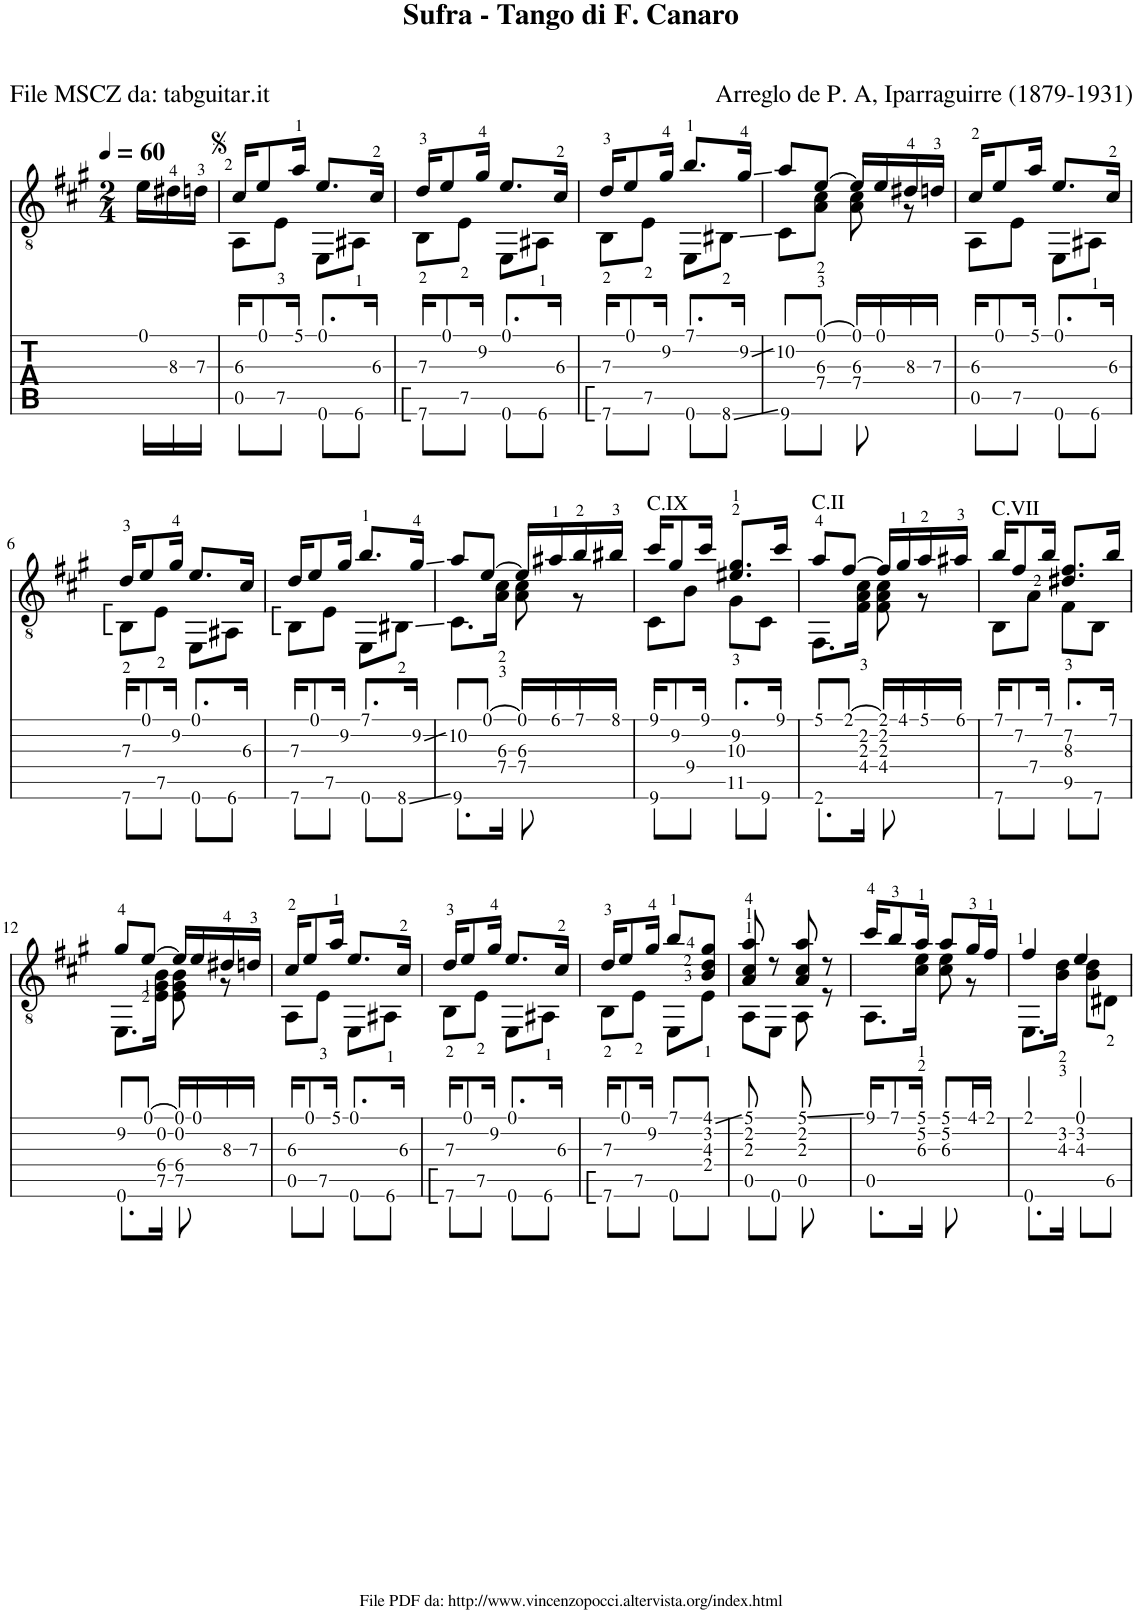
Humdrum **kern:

**kern	**kern
*part2	*part1
*staff2	*staff1
*I"Chitarra classica (Intavolatura)	*I"Guitar
*stria6	*
*	*clefGv2
*k[f#c#g#]	*k[f#c#g#]
*M2/4	*M2/4
*MM60	*MM60
=	=
16e\LL	16e\LL
16d#X\	16d#X\
16dn\JJ	16dn\JJ
=1	=1
*^	*^
16c#/KL	8AA\L	16c#/KL	8AA\L
8e/	.	8e/	.
.	8E\J	.	8E\J
16a/Jk	.	16a/Jk	.
8.e/L	8EE\L	8.e/L	8EE\L
.	8AA#X\J	.	8AA#X\J
16c#/Jk	.	16c#/Jk	.
=2	=2	=2	=2
16d/KL	8BB\L	16d/KL	8BB\L
8e/	.	8e/	.
.	8E\J	.	8E\J
16g#/Jk	.	16g#/Jk	.
8.e/L	8EE\L	8.e/L	8EE\L
.	8AA#X\J	.	8AA#X\J
16c#/Jk	.	16c#/Jk	.
=3	=3	=3	=3
16d/KL	8BB\L	16d/KL	8BB\L
8e/	.	8e/	.
.	8E\J	.	8E\J
16g#/Jk	.	16g#/Jk	.
8.b/L	8EE\L	8.b/L	8EE\L
.	8BB#X\J	.	8BB#X\J
16g#/Jk	.	16g#/Jk	.
=4	=4	=4	=4
8a/L	8C#\L	8a/L	8C#\L
[8e/J	8A\ 8c#\J	[8e/J	8A\ 8c#\J
16e/LL]	8A\ 8c#\	16e/LL]	8A\ 8c#\
16e/	.	16e/	.
16d#X/	8r	16d#X/	8r
16dn/JJ	.	16dn/JJ	.
=5	=5	=5	=5
16c#/KL	8AA\L	16c#/KL	8AA\L
8e/	.	8e/	.
.	8E\J	.	8E\J
16a/Jk	.	16a/Jk	.
8.e/L	8EE\L	8.e/L	8EE\L
.	8AA#X\J	.	8AA#X\J
16c#/Jk	.	16c#/Jk	.
!!LO:LB:g=z	!!
=6	=6	=6	=6
16d/KL	8BB\L	16d/KL	8BB\L
8e/	.	8e/	.
.	8E\J	.	8E\J
16g#/Jk	.	16g#/Jk	.
8.e/L	8EE\L	8.e/L	8EE\L
.	8AA#X\J	.	8AA#X\J
16c#/Jk	.	16c#/Jk	.
=7	=7	=7	=7
16d/KL	8BB\L	16d/KL	8BB\L
8e/	.	8e/	.
.	8E\J	.	8E\J
16g#/Jk	.	16g#/Jk	.
8.b/L	8EE\L	8.b/L	8EE\L
.	8BB#X\J	.	8BB#X\J
16g#/Jk	.	16g#/Jk	.
=8	=8	=8	=8
8a/L	8.C#\L	8a/L	8.C#\L
[8e/J	.	[8e/J	.
.	16A\ 16c#\Jk	.	16A\ 16c#\Jk
16e/LL]	8A\ 8c#\	16e/LL]	8A\ 8c#\
16a#X/	.	16a#X/	.
16b/	8r	16b/	8r
16b#X/JJ	.	16b#X/JJ	.
=9	=9	=9	=9
!	!	!LO:TX:a:t=C.IX	!
16cc#/KL	8C#\L	16cc#/KL	8C#\L
8g#/	.	8g#/	.
.	8B\J	.	8B\J
16cc#/Jk	.	16cc#/Jk	.
8.e#X/ 8.g#/L	8G#\L	8.e#X/ 8.g#/L	8G#\L
.	8C#\J	.	8C#\J
16cc#/Jk	.	16cc#/Jk	.
=10	=10	=10	=10
!	!	!LO:TX:a:t=C.II	!
8a/L	8.FF#\L	8a/L	8.FF#\L
[8f#/J	.	[8f#/J	.
.	16F#\ 16A\ 16c#\Jk	.	16F#\ 16A\ 16c#\Jk
16f#/LL]	8F#\ 8A\ 8c#\	16f#/LL]	8F#\ 8A\ 8c#\
16g#/	.	16g#/	.
16a/	8r	16a/	8r
16a#X/JJ	.	16a#X/JJ	.
=11	=11	=11	=11
!	!	!LO:TX:a:t=C.VII	!
16b/KL	8BB\L	16b/KL	8BB\L
8f#/	.	8f#/	.
.	8A\J	.	8A\J
16b/Jk	.	16b/Jk	.
8.d#X/ 8.f#/L	8F#\L	8.d#X/ 8.f#/L	8F#\L
.	8BB\J	.	8BB\J
16b/Jk	.	16b/Jk	.
!!LO:LB:g=z	!!
=12	=12	=12	=12
8g#/L	8.EE\L	8g#/L	8.EE\L
[8e/J	.	[8e/J	.
.	16E\ 16G#\ 16B\Jk	.	16E\ 16G#\ 16B\Jk
16e/LL]	8E\ 8G#\ 8B\	16e/LL]	8E\ 8G#\ 8B\
16e/	.	16e/	.
16d#X/	8r	16d#X/	8r
16dn/JJ	.	16dn/JJ	.
=13	=13	=13	=13
16c#/KL	8AA\L	16c#/KL	8AA\L
8e/	.	8e/	.
.	8E\J	.	8E\J
16a/Jk	.	16a/Jk	.
8.e/L	8EE\L	8.e/L	8EE\L
.	8AA#X\J	.	8AA#X\J
16c#/Jk	.	16c#/Jk	.
=14	=14	=14	=14
16d/KL	8BB\L	16d/KL	8BB\L
8e/	.	8e/	.
.	8E\J	.	8E\J
16g#/Jk	.	16g#/Jk	.
8.e/L	8EE\L	8.e/L	8EE\L
.	8AA#X\J	.	8AA#X\J
16c#/Jk	.	16c#/Jk	.
=15	=15	=15	=15
16d/KL	8BB\L	16d/KL	8BB\L
8e/	.	8e/	.
.	8E\J	.	8E\J
16g#/Jk	.	16g#/Jk	.
8b/L	8EE\L	8b/L	8EE\L
8B/ 8d/ 8g#/J	8E\J	8B/ 8d/ 8g#/J	8E\J
=16	=16	=16	=16
8A/ 8c#/ 8a/	8AA\L	8A/ 8c#/ 8a/	8AA\L
8r	8EE\J	8r	8EE\J
8A/ 8c#/ 8a/	8AA\	8A/ 8c#/ 8a/	8AA\
8r	8r	8r	8r
=17	=17	=17	=17
16cc#/KL	8.AA\L	16cc#/KL	8.AA\L
8b/	.	8b/	.
16a/Jk	16c#\ 16e\Jk	16a/Jk	16c#\ 16e\Jk
8a/L	8c#\ 8e\	8a/L	8c#\ 8e\
16g#/L	8r	16g#/L	8r
16f#/JJ	.	16f#/JJ	.
=18	=18	=18	=18
4f#/	8.EE\L	4f#/	8.EE\L
.	16B\ 16d\Jk	.	16B\ 16d\Jk
4e/	8B\ 8d\L	4e/	8B\ 8d\L
.	8D#X\J	.	8D#X\J
*v	*v	*	*
*	*v	*v
=	=
*-	*-
